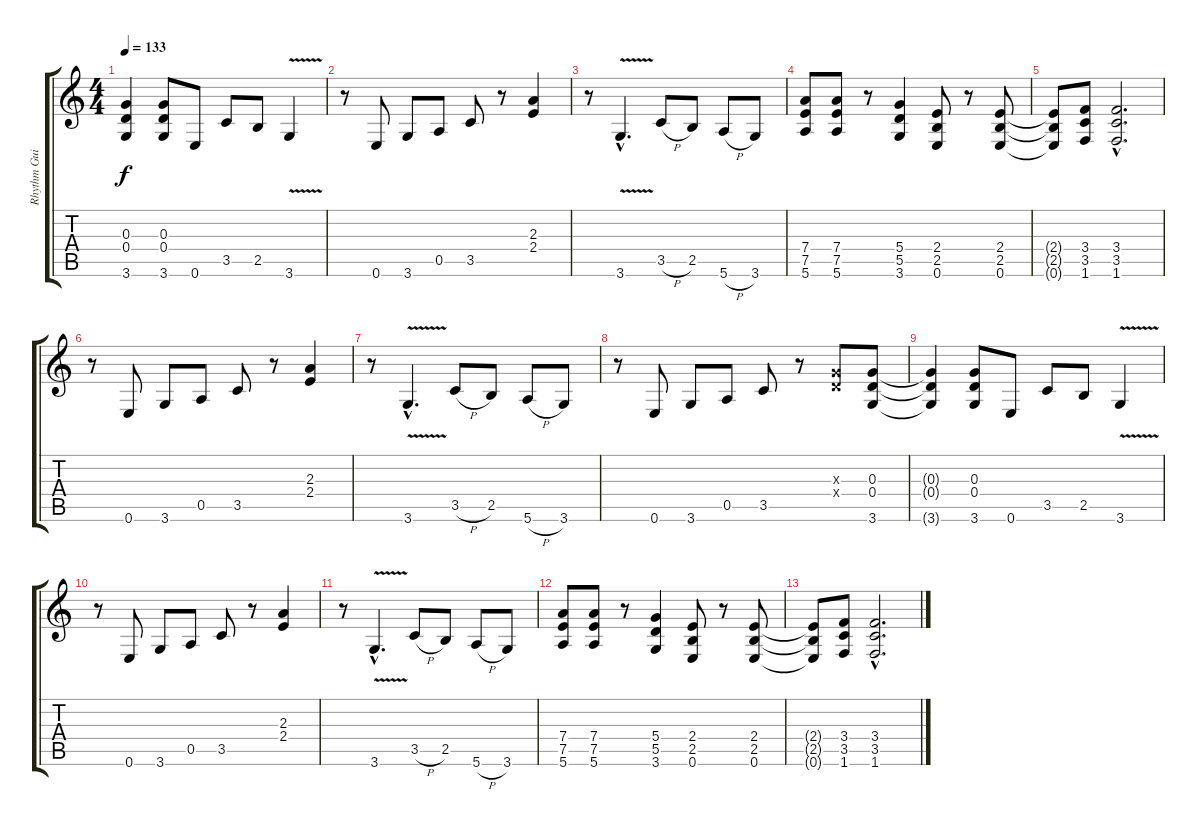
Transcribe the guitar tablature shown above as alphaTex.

\track ("Rhythm Guitar 1" "Rhythm Gui") {instrument distortionguitar}
\staff {score tabs}
\tuning (E4 B3 G3 D3 A2 E2) {hide}
\ts (4 4)
\tempo 133
\clef g2
\ks c
(0.3{t} 0.4{t} 3.6{t}).4{dy f} (0.3 0.4 3.6).8 0.6.8 3.5.8 2.5.8 3.6{v}.4 |
r.8 0.6.8 3.6.8 0.5.8 3.5.8 r.8 (2.3 2.4).4 |
r.8 3.6{v hac}.4{d} 3.5{h}.8 2.5.8 5.6{h}.8 3.6.8 |
(7.4 7.5 5.6).8 (7.4 7.5 5.6).8 r.8 (5.4 5.5 3.6).4 (2.4 2.5 0.6).8 r.8 (2.4 2.5 0.6).8 |
(2.4{t} 2.5{t} 0.6{t}).8 (3.4 3.5 1.6).8 (3.4{hac} 3.5{hac} 1.6{hac}).2{d} |
r.8 0.6.8 3.6.8 0.5.8 3.5.8 r.8 (2.3 2.4).4 |
r.8 3.6{v hac}.4{d} 3.5{h}.8 2.5.8 5.6{h}.8 3.6.8 |
r.8 0.6.8 3.6.8 0.5.8 3.5.8 r.8 (0.3{x} 0.4{x}).8 (0.3 0.4 3.6).8 |
(0.3{t} 0.4{t} 3.6{t}).4 (0.3 0.4 3.6).8 0.6.8 3.5.8 2.5.8 3.6{v}.4 |
r.8 0.6.8 3.6.8 0.5.8 3.5.8 r.8 (2.3 2.4).4 |
r.8 3.6{v hac}.4{d} 3.5{h}.8 2.5.8 5.6{h}.8 3.6.8 |
(7.4 7.5 5.6).8 (7.4 7.5 5.6).8 r.8 (5.4 5.5 3.6).4 (2.4 2.5 0.6).8 r.8 (2.4 2.5 0.6).8 |
(2.4{t} 2.5{t} 0.6{t}).8 (3.4 3.5 1.6).8 (3.4{hac} 3.5{hac} 1.6{hac}).2{d}
